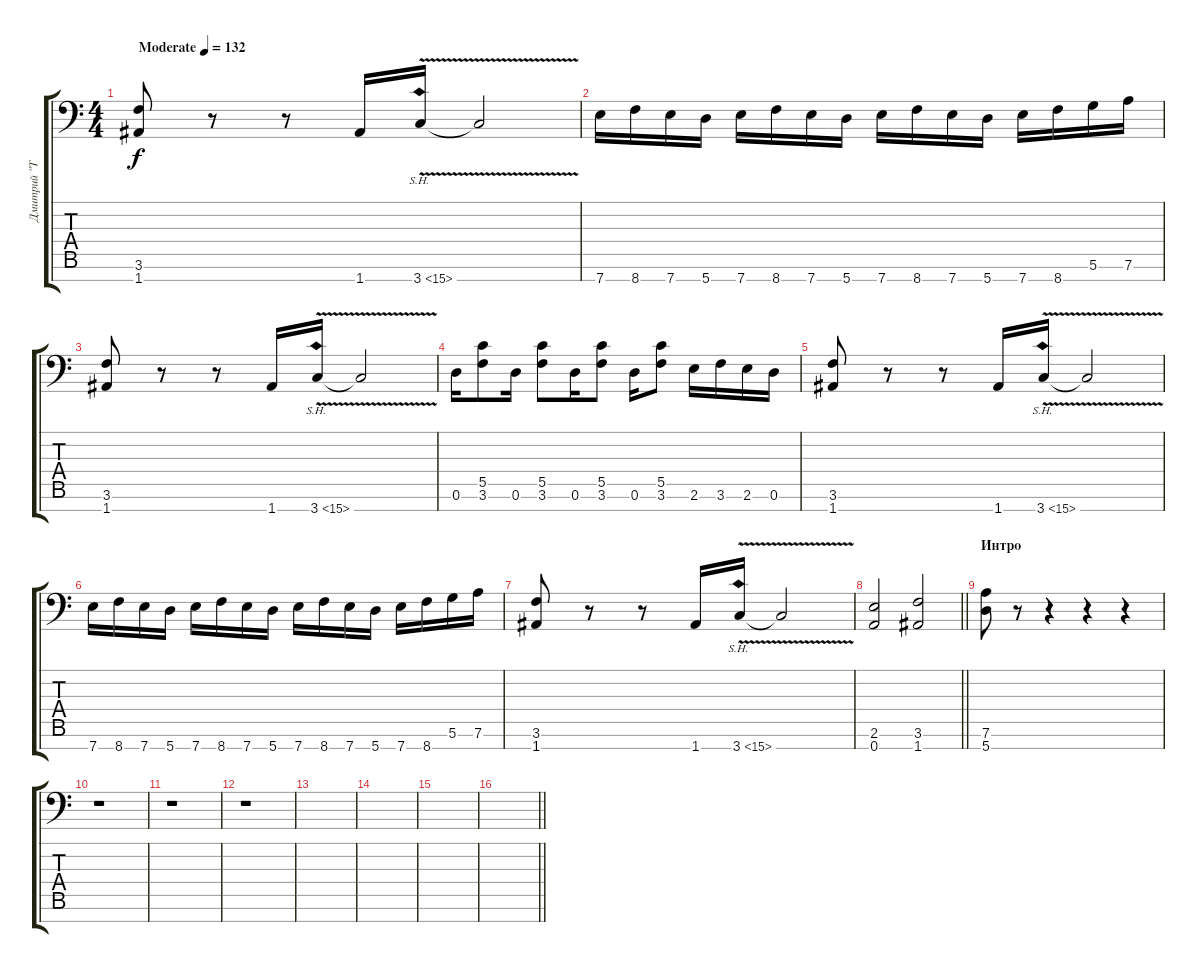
\track ("Дмитрий \"Terris\" Процко" "Дмитрий \"T") {instrument distortionguitar}
\staff {score tabs}
\tuning (D4 A3 F3 C3 G2 D2 A1) {hide}
\ts (4 4)
\tempo (132 "Moderate")
\clef f4
\ks c
(3.6 1.7).8{dy f instrument distortionguitar} r.8 r.8 1.7.16 3.7{sh 12 v}.16 3.7{t}.2 |
7.7.16 8.7.16 7.7.16 5.7.16 7.7.16 8.7.16 7.7.16 5.7.16 7.7.16 8.7.16 7.7.16 5.7.16 7.7.16 8.7.16 5.6.16 7.6.16 |
(3.6 1.7).8 r.8 r.8 1.7.16 3.7{sh 12 v}.16 3.7{t}.2 |
0.6.16 (5.5 3.6).8 0.6.16 (5.5 3.6).8 0.6.16 (5.5 3.6).8 0.6.16 (5.5 3.6).8 2.6.16 3.6.16 2.6.16 0.6.16 |
(3.6 1.7).8 r.8 r.8 1.7.16 3.7{sh 12 v}.16 3.7{t}.2 |
7.7.16 8.7.16 7.7.16 5.7.16 7.7.16 8.7.16 7.7.16 5.7.16 7.7.16 8.7.16 7.7.16 5.7.16 7.7.16 8.7.16 5.6.16 7.6.16 |
(3.6 1.7).8 r.8 r.8 1.7.16 3.7{sh 12 v}.16 3.7{t}.2 |
\barLineRight lightlight
(2.6 0.7).2 (3.6 1.7).2 |
\section ("" "Интро")
(7.6 5.7).8 r.8 r.4 r.4 r.4 |
r.1 |
r.1 |
r.1 |
|
|
|
\barLineRight lightlight
